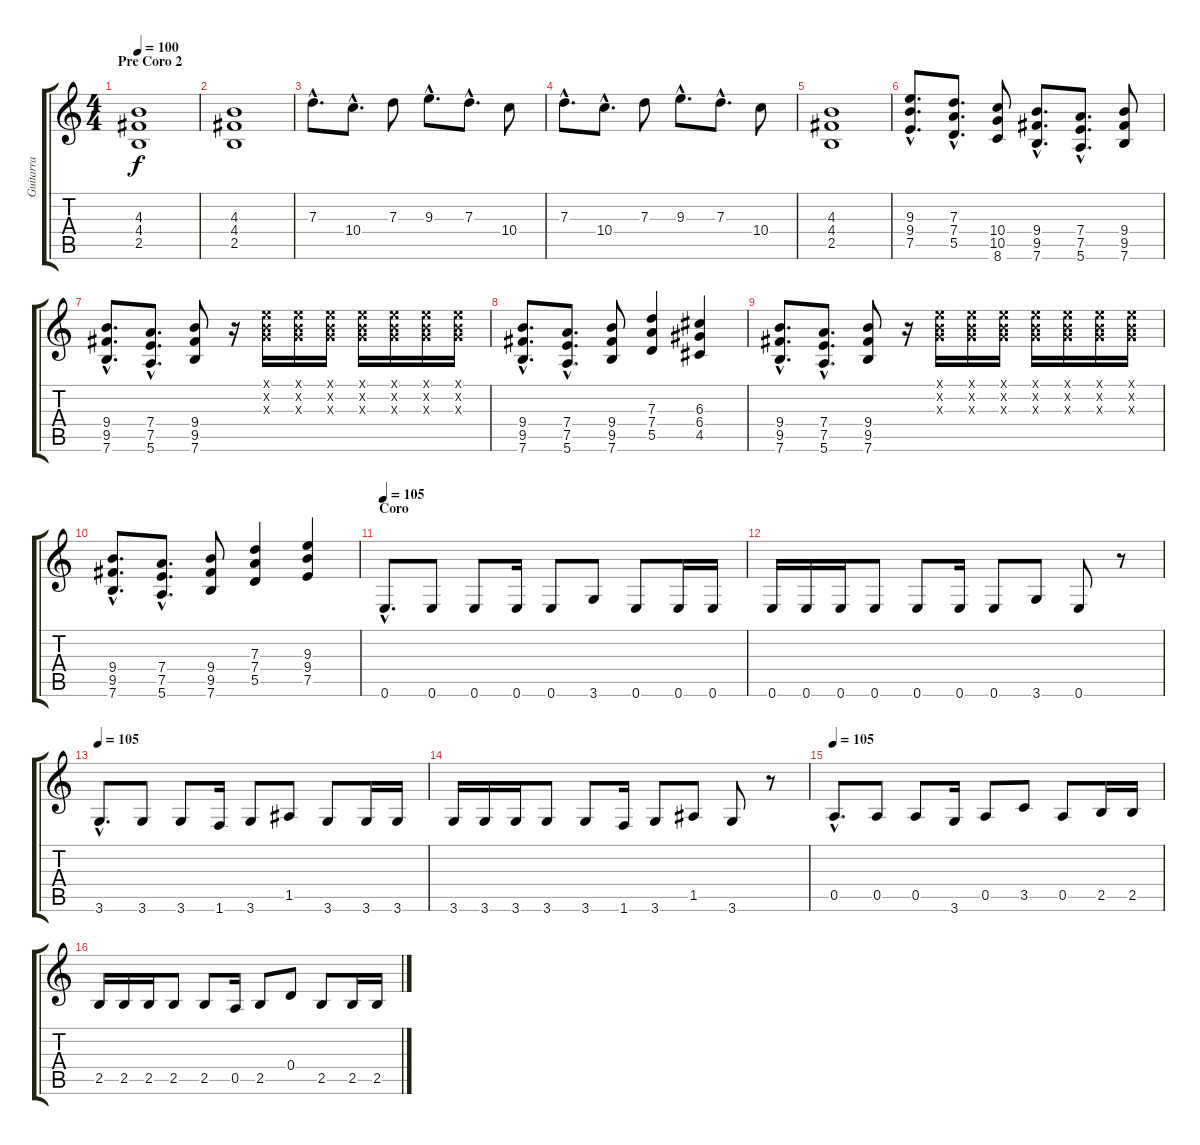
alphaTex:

\track ("Guitarra" "Guitarra") {instrument overdrivenguitar}
\staff {score tabs}
\tuning (E4 B3 G3 D3 A2 E2) {hide}
\ts (4 4)
\section ("" "Pre Coro 2")
\tempo 100
\clef g2
\ks c
(4.3 4.4 2.5).1{dy f} |
(4.3 4.4 2.5).1 |
7.3{hac}.8{d} 10.4{hac}.8{d} 7.3.8 9.3{hac}.8{d} 7.3{hac}.8{d} 10.4.8 |
7.3{hac}.8{d} 10.4{hac}.8{d} 7.3.8 9.3{hac}.8{d} 7.3{hac}.8{d} 10.4.8 |
(4.3 4.4 2.5).1 |
(9.3{hac} 9.4{hac} 7.5{hac}).8{d} (7.3{hac} 7.4{hac} 5.5{hac}).8{d} (10.4 10.5 8.6).8 (9.4{hac} 9.5{hac} 7.6{hac}).8{d} (7.4{hac} 7.5{hac} 5.6{hac}).8{d} (9.4 9.5 7.6).8 |
(9.4{hac} 9.5{hac} 7.6{hac}).8{d} (7.4{hac} 7.5{hac} 5.6{hac}).8{d} (9.4 9.5 7.6).8 r.16 (0.1{x} 0.2{x} 0.3{x}).16 (0.1{x} 0.2{x} 0.3{x}).16 (0.1{x} 0.2{x} 0.3{x}).16 (0.1{x} 0.2{x} 0.3{x}).16 (0.1{x} 0.2{x} 0.3{x}).16 (0.1{x} 0.2{x} 0.3{x}).16 (0.1{x} 0.2{x} 0.3{x}).16 |
(9.4{hac} 9.5{hac} 7.6{hac}).8{d} (7.4{hac} 7.5{hac} 5.6{hac}).8{d} (9.4 9.5 7.6).8 (7.3 7.4 5.5).4 (6.3 6.4 4.5).4 |
(9.4{hac} 9.5{hac} 7.6{hac}).8{d} (7.4{hac} 7.5{hac} 5.6{hac}).8{d} (9.4 9.5 7.6).8 r.16 (0.1{x} 0.2{x} 0.3{x}).16 (0.1{x} 0.2{x} 0.3{x}).16 (0.1{x} 0.2{x} 0.3{x}).16 (0.1{x} 0.2{x} 0.3{x}).16 (0.1{x} 0.2{x} 0.3{x}).16 (0.1{x} 0.2{x} 0.3{x}).16 (0.1{x} 0.2{x} 0.3{x}).16 |
(9.4{hac} 9.5{hac} 7.6{hac}).8{d} (7.4{hac} 7.5{hac} 5.6{hac}).8{d} (9.4 9.5 7.6).8 (7.3 7.4 5.5).4 (9.3 9.4 7.5).4 |
\section ("" "Coro")
\tempo 105
0.6{hac}.8{d} 0.6.8 0.6.8 0.6.16 0.6.8 3.6.8 0.6.8 0.6.16 0.6.16 |
0.6.16 0.6.16 0.6.16 0.6.8 0.6.8 0.6.16 0.6.8 3.6.8 0.6.8 r.8 |
\tempo 105
3.6{hac}.8{d} 3.6.8 3.6.8 1.6.16 3.6.8 1.5.8 3.6.8 3.6.16 3.6.16 |
3.6.16 3.6.16 3.6.16 3.6.8 3.6.8 1.6.16 3.6.8 1.5.8 3.6.8 r.8 |
\tempo 105
0.5{hac}.8{d} 0.5.8 0.5.8 3.6.16 0.5.8 3.5.8 0.5.8 2.5.16 2.5.16 |
2.5.16 2.5.16 2.5.16 2.5.8 2.5.8 0.5.16 2.5.8 0.4.8 2.5.8 2.5.16 2.5.16
